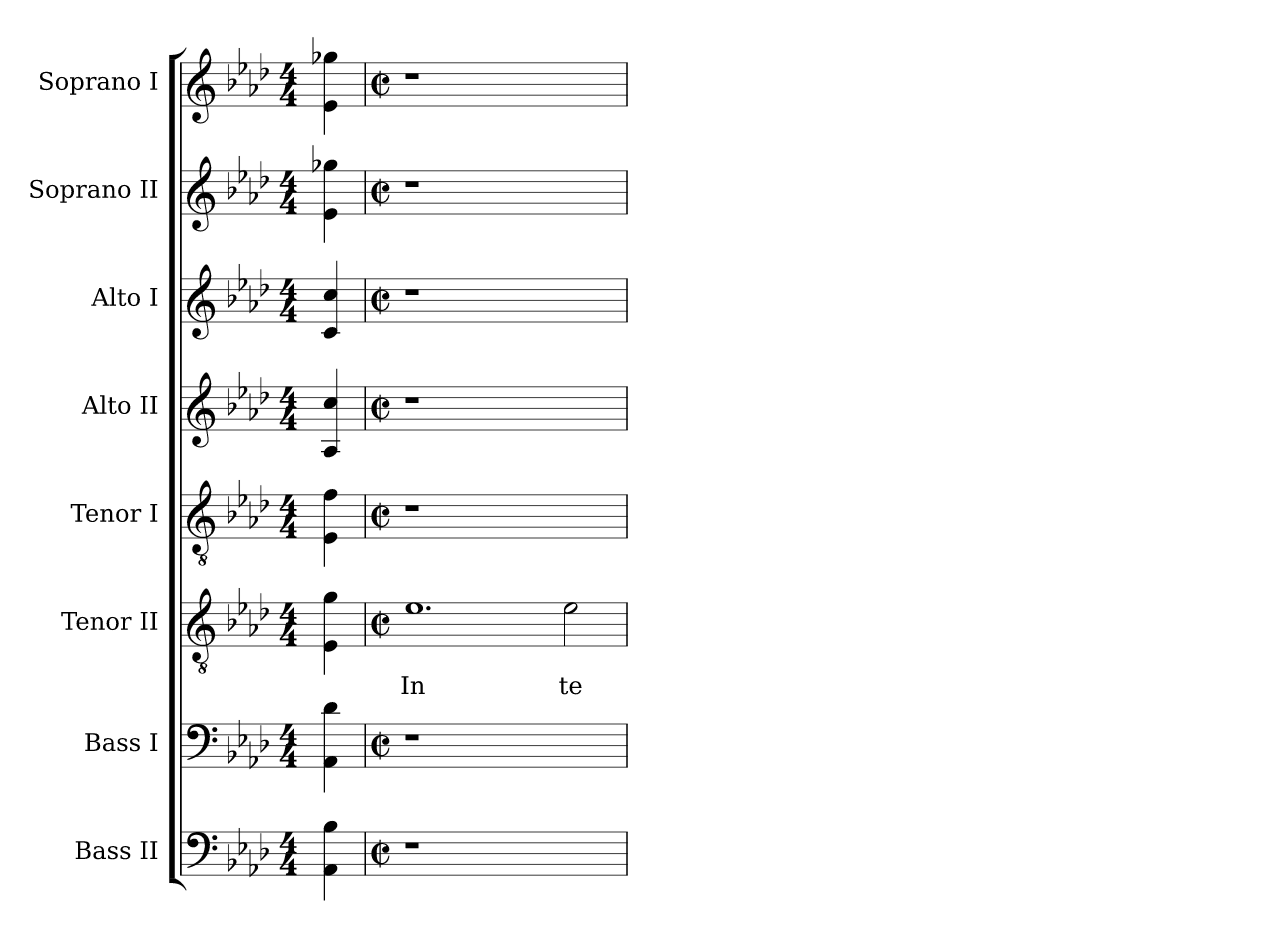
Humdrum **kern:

**kern	**kern	**kern	**text	**kern	**kern	**kern	**kern	**kern
*part8	*part7	*part6	*part6	*part5	*part4	*part3	*part2	*part1
*staff8	*staff7	*staff6	*staff6	*staff5	*staff4	*staff3	*staff2	*staff1
*I"Bass II	*I"Bass I	*I"Tenor II	*	*I"Tenor I	*I"Alto II	*I"Alto I	*I"Soprano II	*I"Soprano I
*I'B.	*	*	*	*I'T.	*	*I'A.	*	*
!!LO:PB:g=z
*clefF4	*clefF4	*clefGv2	*	*clefGv2	*clefG2	*clefG2	*clefG2	*clefG2
*	*	*ITrd7c12	*	*ITrd7c12	*ITrd7c12	*ITrd7c12	*	*
*k[b-e-a-d-]	*k[b-e-a-d-]	*k[b-e-a-d-]	*	*k[b-e-a-d-]	*k[b-e-a-d-]	*k[b-e-a-d-]	*k[b-e-a-d-]	*k[b-e-a-d-]
*A-:	*A-:	*A-:	*	*A-:	*A-:	*A-:	*A-:	*A-:
*M4/4	*M4/4	*M4/4	*	*M4/4	*M4/4	*M4/4	*M4/4	*M4/4
=1	=1	=1	=1	=1	=1	=1	=1	=1
4AA-i\ 4B-i	4AA-i\ 4d-i	4EE-i\ 4Gi	.	4EE-i\ 4Fi	4AA-i/ 4ci	4Ci/ 4ci	4e-i\ 4gg-Xi	4e-i\ 4gg-Xi
=2	=2	=2	=2	=2	=2	=2	=2	=2
*M2/2	*M2/2	*M2/2	*	*M2/2	*M2/2	*M2/2	*M2/2	*M2/2
*met(c|)	*met(c|)	*met(c|)	*	*met(c|)	*met(c|)	*met(c|)	*met(c|)	*met(c|)
!LO:N:vis=1	!LO:N:vis=1	!	!	!	!	!	!	!
!	!	!	!LO:LY:b:color=#000000	!LO:N:vis=1	!LO:N:vis=1	!LO:N:vis=1	!LO:N:vis=1	!LO:N:vis=1
1r	1r	1.E-i	In	1r	1r	1r	1r	1r
1ryy	1ryy	.	.	1ryy	1ryy	1ryy	1ryy	1ryy
!	!	!	!LO:LY:b:color=#000000	!	!	!	!	!
.	.	2E-i\	te	.	.	.	.	.
=	=	=	=	=	=	=	=	=
*-	*-	*-	*-	*-	*-	*-	*-	*-
